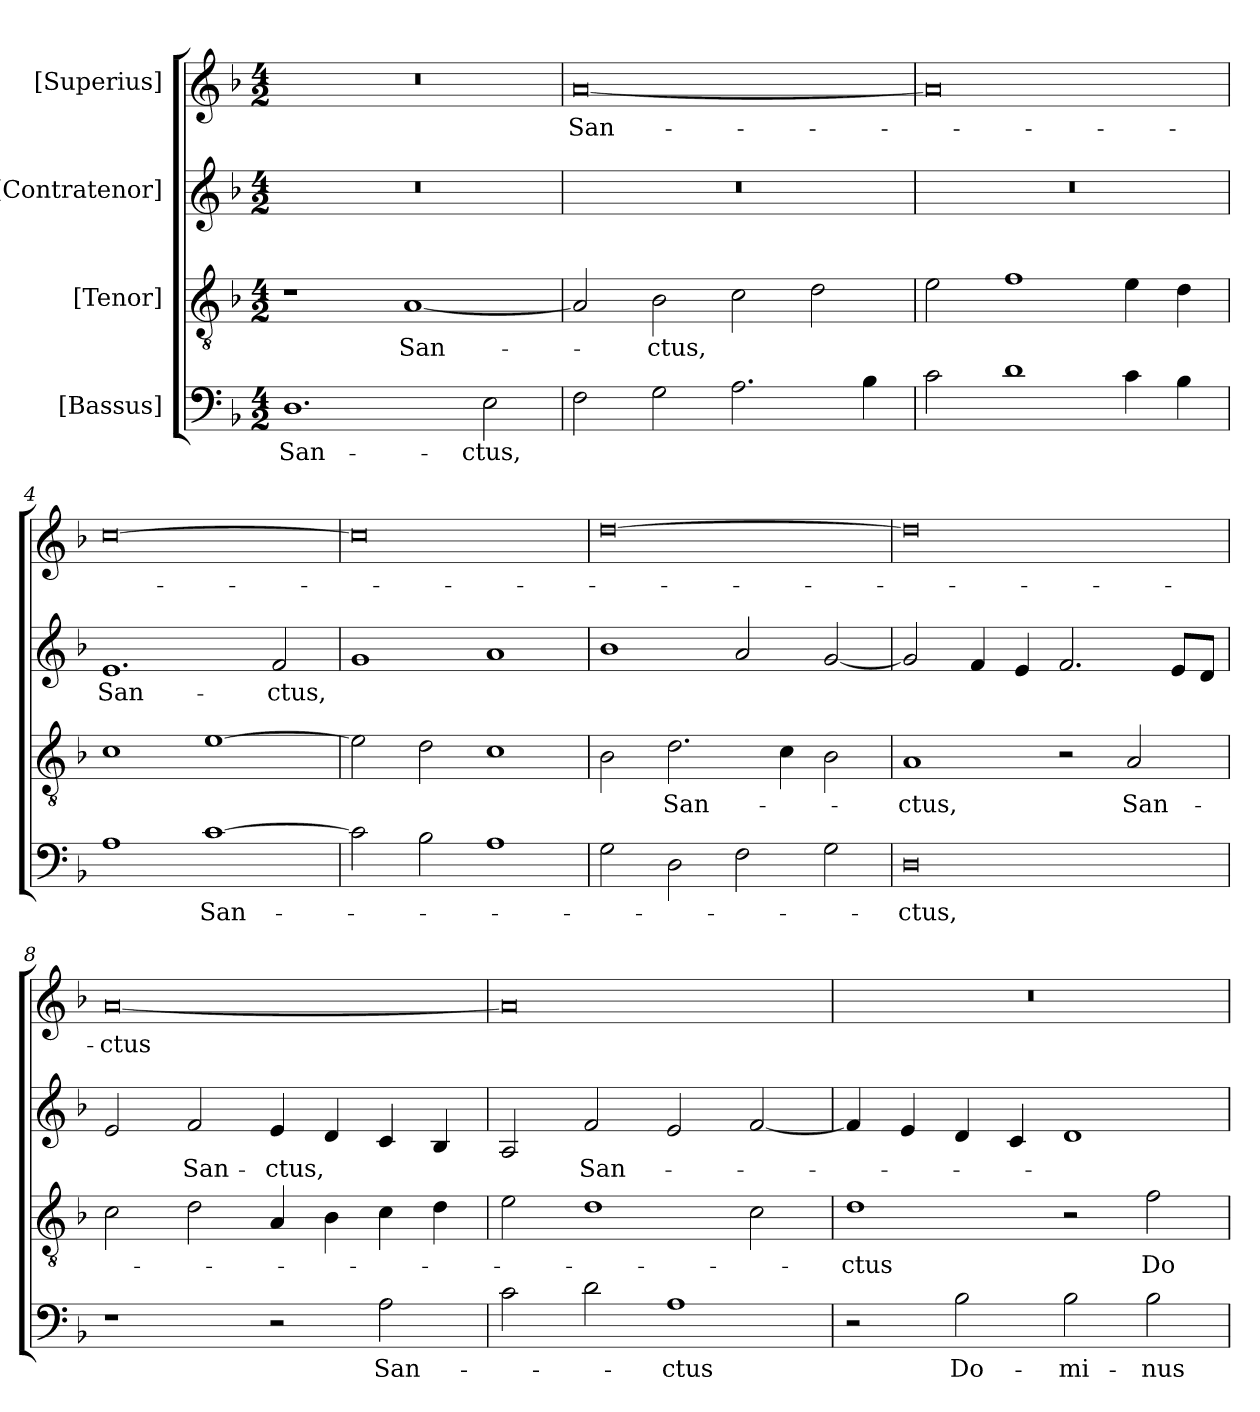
**kern	**text	**kern	**text	**kern	**text	**kern	**text
*part4	*part4	*part3	*part3	*part2	*part2	*part1	*part1
*staff4	*staff4	*staff3	*staff3	*staff2	*staff2	*staff1	*staff1
*I"[Bassus]	*	*I"[Tenor]	*	*I"[Contratenor]	*	*I"[Superius]	*
*clefF4	*	*clefGv2	*	*clefG2	*	*clefG2	*
*k[b-]	*	*k[b-]	*	*k[b-]	*	*k[b-]	*
*M4/2	*	*M4/2	*	*M4/2	*	*M4/2	*
=1	=1	=1	=1	=1	=1	=1	=1
1.D\	San-	1r	.	0r	.	0r	.
.	.	[1A/	San-	.	.	.	.
2E\	-ctus,	.	.	.	.	.	.
=2	=2	=2	=2	=2	=2	=2	=2
2F\	.	2A/]	.	0r	.	[0a/	San-
2G\	.	2B-\	-ctus,	.	.	.	.
2.A\	.	2c\	.	.	.	.	.
.	.	2d\	.	.	.	.	.
4B-\	.	.	.	.	.	.	.
=3	=3	=3	=3	=3	=3	=3	=3
2c\	.	2e\	.	0r	.	0a/]	.
1d\	.	1f\	.	.	.	.	.
4c\	.	4e\	.	.	.	.	.
4B-\	.	4d\	.	.	.	.	.
=4	=4	=4	=4	=4	=4	=4	=4
1A\	.	1c\	.	1.e/	San-	[0cc\	.
[1c\	San-	[1e\	.	.	.	.	.
.	.	.	.	2f/	-ctus,	.	.
=5	=5	=5	=5	=5	=5	=5	=5
2c\]	.	2e\]	.	1g/	.	0cc\]	.
2B-\	.	2d\	.	.	.	.	.
1A\	.	1c\	.	1a/	.	.	.
=6	=6	=6	=6	=6	=6	=6	=6
2G\	.	2B-\	.	1b-\	.	[0dd\	.
2D\	.	2.d\	San-	.	.	.	.
2F\	.	.	.	2a/	.	.	.
.	.	4c\	.	.	.	.	.
2G\	.	2B-\	.	[2g/	.	.	.
=7	=7	=7	=7	=7	=7	=7	=7
0D\	-ctus,	1A/	-ctus,	2g/]	.	0dd\]	.
.	.	.	.	4f/	.	.	.
.	.	.	.	4e/	.	.	.
.	.	2r	.	2.f/	.	.	.
.	.	2A/	San-	.	.	.	.
.	.	.	.	8e/L	.	.	.
.	.	.	.	8d/J	.	.	.
=8	=8	=8	=8	=8	=8	=8	=8
1r	.	2c\	.	2e/	.	[0a/	-ctus
.	.	2d\	.	2f/	San-	.	.
2r	.	4A/	.	4e/	-ctus,	.	.
.	.	4B-\	.	4d/	.	.	.
2A\	San-	4c\	.	4c/	.	.	.
.	.	4d\	.	4B-/	.	.	.
=9	=9	=9	=9	=9	=9	=9	=9
2c\	.	2e\	.	2A/	.	0a/]	.
2d\	.	1d\	.	2f/	San-	.	.
1A\	-ctus	.	.	2e/	.	.	.
.	.	2c\	.	[2f/	.	.	.
=10	=10	=10	=10	=10	=10	=10	=10
2r	.	1d\	-ctus	4f/]	.	0r	.
.	.	.	.	4e/	.	.	.
2B-\	Do-	.	.	4d/	.	.	.
.	.	.	.	4c/	.	.	.
2B-\	-mi-	2r	.	1d/	.	.	.
2B-\	-nus	2f\	Do-	.	.	.	.
=	=	=	=	=	=	=	=
*-	*-	*-	*-	*-	*-	*-	*-
